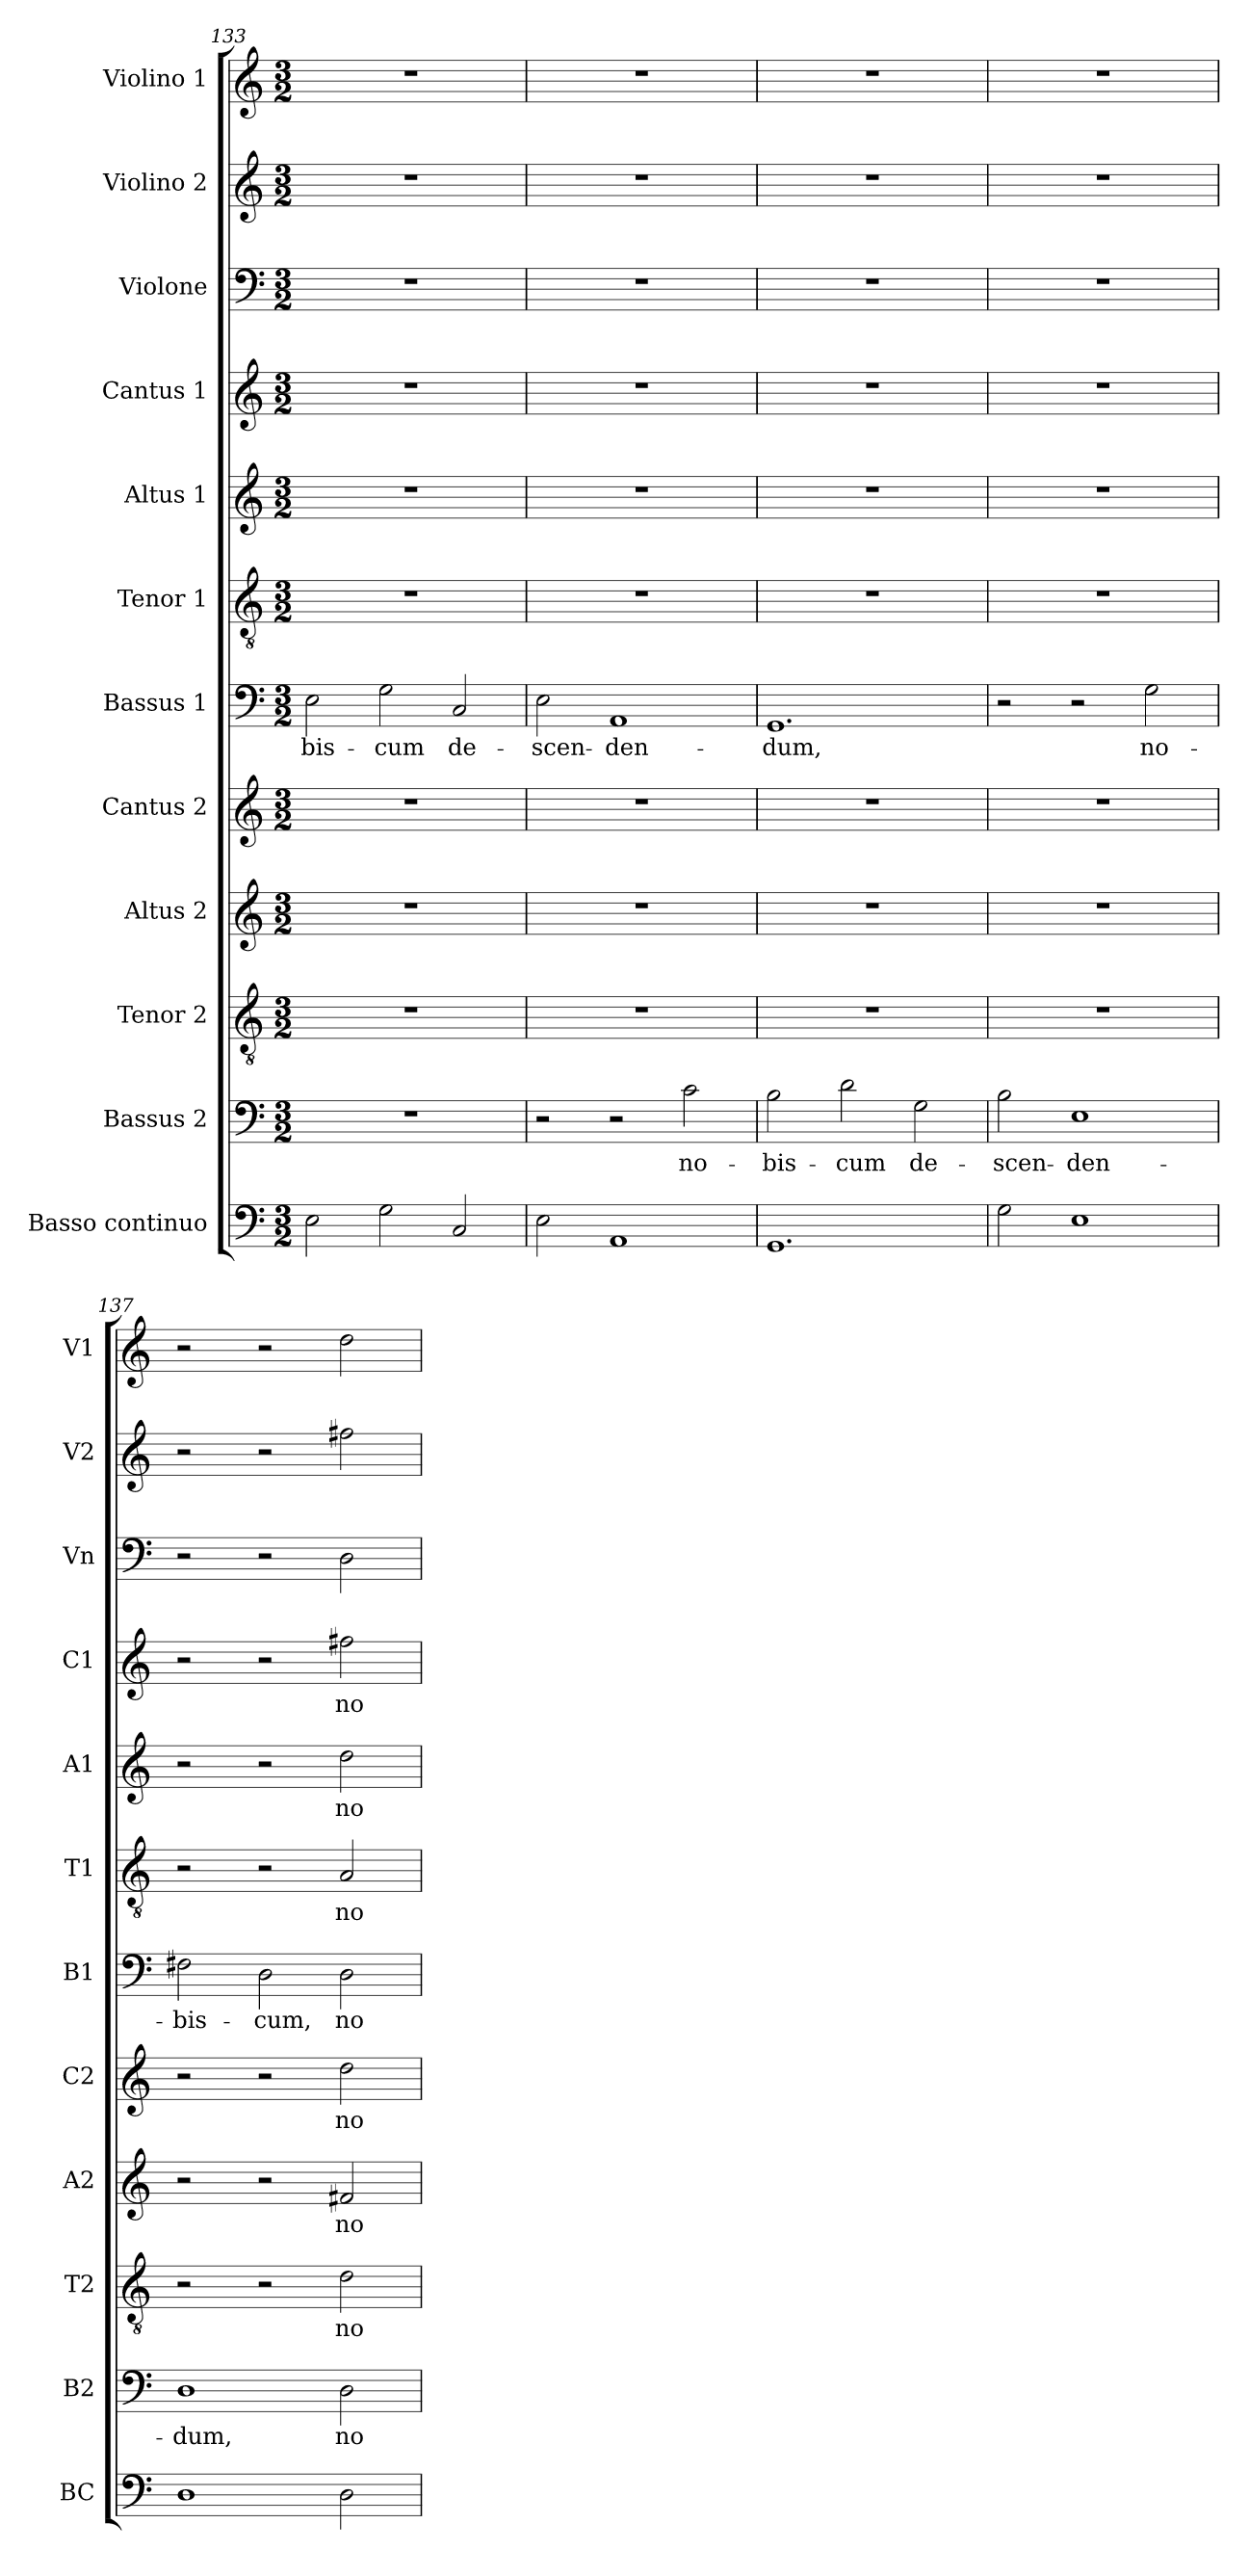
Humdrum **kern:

**kern	**kern	**text	**kern	**text	**kern	**text	**kern	**text	**kern	**text	**kern	**text	**kern	**text	**kern	**text	**kern	**kern	**kern
*part12	*part11	*part11	*part10	*part10	*part9	*part9	*part8	*part8	*part7	*part7	*part6	*part6	*part5	*part5	*part4	*part4	*part3	*part2	*part1
*staff12	*staff11	*staff11	*staff10	*staff10	*staff9	*staff9	*staff8	*staff8	*staff7	*staff7	*staff6	*staff6	*staff5	*staff5	*staff4	*staff4	*staff3	*staff2	*staff1
*I"Basso continuo	*I"Bassus 2	*	*I"Tenor 2	*	*I"Altus 2	*	*I"Cantus 2	*	*I"Bassus 1	*	*I"Tenor 1	*	*I"Altus 1	*	*I"Cantus 1	*	*I"Violone	*I"Violino 2	*I"Violino 1
*I'BC	*I'B2	*	*I'T2	*	*I'A2	*	*I'C2	*	*I'B1	*	*I'T1	*	*I'A1	*	*I'C1	*	*I'Vn	*I'V2	*I'V1
*clefF4	*clefF4	*	*clefGv2	*	*clefG2	*	*clefG2	*	*clefF4	*	*clefGv2	*	*clefG2	*	*clefG2	*	*clefF4	*clefG2	*clefG2
*ITrd7c12	*	*	*	*	*	*	*	*	*	*	*	*	*	*	*	*	*ITrd7c12	*	*
*k[]	*k[]	*	*k[]	*	*k[]	*	*k[]	*	*k[]	*	*k[]	*	*k[]	*	*k[]	*	*k[]	*k[]	*k[]
*C:	*C:	*	*C:	*	*C:	*	*C:	*	*C:	*	*C:	*	*C:	*	*C:	*	*C:	*C:	*C:
*M3/2	*M3/2	*	*M3/2	*	*M3/2	*	*M3/2	*	*M3/2	*	*M3/2	*	*M3/2	*	*M3/2	*	*M3/2	*M3/2	*M3/2
=133	=133	=133	=133	=133	=133	=133	=133	=133	=133	=133	=133	=133	=133	=133	=133	=133	=133	=133	=133
!	!	!	!	!	!	!	!	!	!	!LO:LY:b	!	!	!	!	!	!	!	!	!
2EE\	1.r	.	1.r	.	1.r	.	1.r	.	2E\	-bis-	1.r	.	1.r	.	1.r	.	1.r	1.r	1.r
!	!	!	!	!	!	!	!	!	!	!LO:LY:b	!	!	!	!	!	!	!	!	!
2GG\	.	.	.	.	.	.	.	.	2G\	-cum	.	.	.	.	.	.	.	.	.
!	!	!	!	!	!	!	!	!	!	!LO:LY:b	!	!	!	!	!	!	!	!	!
2CC/	.	.	.	.	.	.	.	.	2C/	de-	.	.	.	.	.	.	.	.	.
!!LO:PB:g=z
=134	=134	=134	=134	=134	=134	=134	=134	=134	=134	=134	=134	=134	=134	=134	=134	=134	=134	=134	=134
!	!	!	!	!	!	!	!	!	!	!LO:LY:b	!	!	!	!	!	!	!	!	!
2EE\	2r	.	1.r	.	1.r	.	1.r	.	2E\	-scen-	1.r	.	1.r	.	1.r	.	1.r	1.r	1.r
!	!	!	!	!	!	!	!	!	!	!LO:LY:b	!	!	!	!	!	!	!	!	!
1AAA	2r	.	.	.	.	.	.	.	1AA	-den-	.	.	.	.	.	.	.	.	.
!	!	!LO:LY:b	!	!	!	!	!	!	!	!	!	!	!	!	!	!	!	!	!
.	2c\	no-	.	.	.	.	.	.	.	.	.	.	.	.	.	.	.	.	.
=135	=135	=135	=135	=135	=135	=135	=135	=135	=135	=135	=135	=135	=135	=135	=135	=135	=135	=135	=135
!	!	!LO:LY:b	!	!	!	!	!	!	!	!LO:LY:b	!	!	!	!	!	!	!	!	!
1.GGG	2B\	-bis-	1.r	.	1.r	.	1.r	.	1.GG	-dum,	1.r	.	1.r	.	1.r	.	1.r	1.r	1.r
!	!	!LO:LY:b	!	!	!	!	!	!	!	!	!	!	!	!	!	!	!	!	!
.	2d\	-cum	.	.	.	.	.	.	.	.	.	.	.	.	.	.	.	.	.
!	!	!LO:LY:b	!	!	!	!	!	!	!	!	!	!	!	!	!	!	!	!	!
.	2G\	de-	.	.	.	.	.	.	.	.	.	.	.	.	.	.	.	.	.
=136	=136	=136	=136	=136	=136	=136	=136	=136	=136	=136	=136	=136	=136	=136	=136	=136	=136	=136	=136
!	!	!LO:LY:b	!	!	!	!	!	!	!	!	!	!	!	!	!	!	!	!	!
2GG\	2B\	-scen-	1.r	.	1.r	.	1.r	.	2r	.	1.r	.	1.r	.	1.r	.	1.r	1.r	1.r
!	!	!LO:LY:b	!	!	!	!	!	!	!	!	!	!	!	!	!	!	!	!	!
1EE	1E	-den-	.	.	.	.	.	.	2r	.	.	.	.	.	.	.	.	.	.
!	!	!	!	!	!	!	!	!	!	!LO:LY:b	!	!	!	!	!	!	!	!	!
.	.	.	.	.	.	.	.	.	2G\	no-	.	.	.	.	.	.	.	.	.
=137	=137	=137	=137	=137	=137	=137	=137	=137	=137	=137	=137	=137	=137	=137	=137	=137	=137	=137	=137
!	!	!LO:LY:b	!	!	!	!	!	!	!	!LO:LY:b	!	!	!	!	!	!	!	!	!
1DD	1D	-dum,	2r	.	2r	.	2r	.	2F#X\	-bis-	2r	.	2r	.	2r	.	2r	2r	2r
!	!	!	!	!	!	!	!	!	!	!LO:LY:b	!	!	!	!	!	!	!	!	!
.	.	.	2r	.	2r	.	2r	.	2D\	-cum,	2r	.	2r	.	2r	.	2r	2r	2r
!	!	!LO:LY:b	!	!LO:LY:b	!	!LO:LY:b	!	!LO:LY:b	!	!LO:LY:b	!	!LO:LY:b	!	!LO:LY:b	!	!LO:LY:b	!	!	!
2DD\	2D\	no-	2d\	no-	2f#X/	no-	2dd\	no-	2D\	no-	2A/	no-	2dd\	no-	2ff#X\	no-	2DD\	2ff#X\	2dd\
=	=	=	=	=	=	=	=	=	=	=	=	=	=	=	=	=	=	=	=
*-	*-	*-	*-	*-	*-	*-	*-	*-	*-	*-	*-	*-	*-	*-	*-	*-	*-	*-	*-
